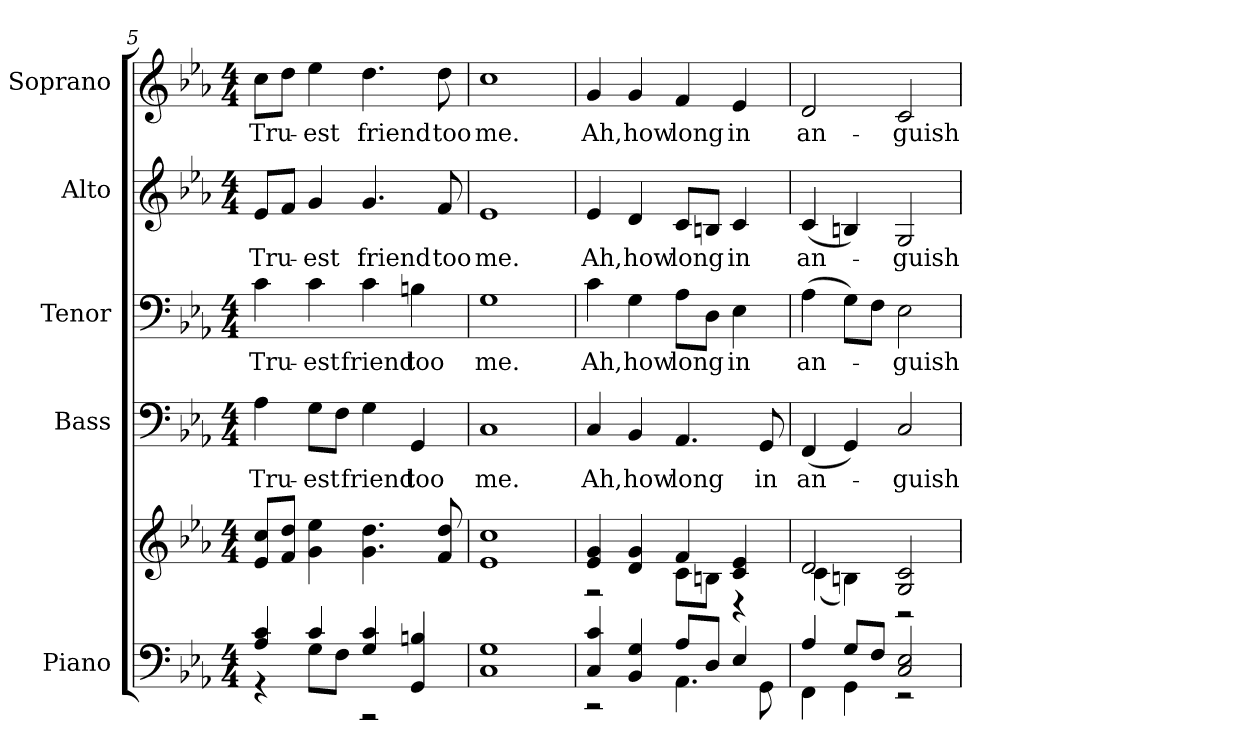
**kern	**kern	**kern	**text	**kern	**text	**kern	**text	**kern	**text
*part5	*part5	*part4	*part4	*part3	*part3	*part2	*part2	*part1	*part1
*staff6	*staff5	*staff4	*staff4	*staff3	*staff3	*staff2	*staff2	*staff1	*staff1
*I"Piano	*	*I"Bass	*	*I"Tenor	*	*I"Alto	*	*I"Soprano	*
*I'Pno.	*	*I'B.	*	*I'T.	*	*I'A.	*	*I'S.	*
!!LO:PB:g=z
*clefF4	*clefG2	*clefF4	*	*clefF4	*	*clefG2	*	*clefG2	*
*k[b-e-a-]	*k[b-e-a-]	*k[b-e-a-]	*	*k[b-e-a-]	*	*k[b-e-a-]	*	*k[b-e-a-]	*
*E-:	*E-:	*E-:	*	*E-:	*	*E-:	*	*E-:	*
*M4/4	*M4/4	*M4/4	*	*M4/4	*	*M4/4	*	*M4/4	*
=5	=5	=5	=5	=5	=5	=5	=5	=5	=5
*^	*	*	*	*	*	*	*	*	*
!	!	!	!	!LO:LY:b:color=#000000	!	!	!	!	!	!
!	!	!	!	!	!	!LO:LY:b:color=#000000	!	!	!	!
!	!	!	!	!	!	!	!	!LO:LY:b:color=#000000	!	!
!	!	!	!	!	!	!	!	!	!	!LO:LY:b:color=#000000
4A-i/ 4ci	4r	8e-i/ 8cciL	4A-i\	Tru-	4ci\	Tru-	8e-i/L	Tru-	8cci\L	Tru-
.	.	8fi/ 8ddiJ	.	.	.	.	8fi/J	.	8ddi\J	.
!	!	!	!	!LO:LY:b:color=#000000	!	!	!	!	!	!
!	!	!	!	!	!	!LO:LY:b:color=#000000	!	!	!	!
!	!	!	!	!	!	!	!	!LO:LY:b:color=#000000	!	!
!	!	!	!	!	!	!	!	!	!	!LO:LY:b:color=#000000
4ci/	8Gi\L	4gi\ 4ee-i	8Gi\L	-est	4ci\	-est	4gi/	-est	4ee-i\	-est
.	8Fi\J	.	8Fi\J	.	.	.	.	.	.	.
!	!	!	!	!LO:LY:b:color=#000000	!	!	!	!	!	!
!	!	!	!	!	!	!LO:LY:b:color=#000000	!	!	!	!
!	!	!	!	!	!	!	!	!LO:LY:b:color=#000000	!	!
!	!	!	!	!	!	!	!	!	!	!LO:LY:b:color=#000000
4Gi/ 4ci	2r	4.gi\ 4.ddi	4Gi\	friend	4ci\	friend	4.gi/	friend	4.ddi\	friend
!	!	!	!	!LO:LY:b:color=#000000	!	!	!	!	!	!
!	!	!	!	!	!	!LO:LY:b:color=#000000	!	!	!	!
4GGi/ 4Bni	.	.	4GGi/	too	4Bni\	too	.	.	.	.
!	!	!	!	!	!	!	!	!LO:LY:b:color=#000000	!	!
!	!	!	!	!	!	!	!	!	!	!LO:LY:b:color=#000000
.	.	8fi/ 8ddi	.	.	.	.	8fi/	too	8ddi\	too
*v	*v	*	*	*	*	*	*	*	*	*
=6	=6	=6	=6	=6	=6	=6	=6	=6	=6
!	!	!	!LO:LY:b:color=#000000	!	!	!	!	!	!
!	!	!	!	!	!LO:LY:b:color=#000000	!	!	!	!
!	!	!	!	!	!	!	!LO:LY:b:color=#000000	!	!
!	!	!	!	!	!	!	!	!	!LO:LY:b:color=#000000
1Ci 1Gi	1e-i 1cci	1Ci	me.	1Gi	me.	1e-i	me.	1cci	me.
!!LO:PB:g=z
=7	=7	=7	=7	=7	=7	=7	=7	=7	=7
*^	*^	*	*	*	*	*	*	*	*
!	!	!	!	!	!LO:LY:b:color=#000000	!	!	!	!	!	!
!	!	!	!	!	!	!	!LO:LY:b:color=#000000	!	!	!	!
!	!	!	!	!	!	!	!	!	!LO:LY:b:color=#000000	!	!
!	!	!	!	!	!	!	!	!	!	!	!LO:LY:b:color=#000000
4Ci/ 4ci	2r	4e-i/ 4gi	2r	4Ci/	Ah,	4ci\	Ah,	4e-i/	Ah,	4gi/	Ah,
!	!	!	!	!	!LO:LY:b:color=#000000	!	!	!	!	!	!
!	!	!	!	!	!	!	!LO:LY:b:color=#000000	!	!	!	!
!	!	!	!	!	!	!	!	!	!LO:LY:b:color=#000000	!	!
!	!	!	!	!	!	!	!	!	!	!	!LO:LY:b:color=#000000
4BB-i/ 4Gi	.	4di/ 4gi	.	4BB-i/	how	4Gi\	how	4di/	how	4gi/	how
!	!	!	!	!	!LO:LY:b:color=#000000	!	!	!	!	!	!
!	!	!	!	!	!	!	!LO:LY:b:color=#000000	!	!	!	!
!	!	!	!	!	!	!	!	!	!LO:LY:b:color=#000000	!	!
!	!	!	!	!	!	!	!	!	!	!	!LO:LY:b:color=#000000
8A-i/L	4.AA-i\	4fi/	8ci\L	4.AA-i/	long	8A-i\L	long	8ci/L	long	4fi/	long
8Di/J	.	.	8Bni\J	.	.	8Di\J	.	8Bni/J	.	.	.
!	!	!	!	!	!	!	!LO:LY:b:color=#000000	!	!	!	!
!	!	!	!	!	!	!	!	!	!LO:LY:b:color=#000000	!	!
!	!	!	!	!	!	!	!	!	!	!	!LO:LY:b:color=#000000
4E-i/	.	4ci/ 4e-i	4r	.	.	4E-i\	in	4ci/	in	4e-i/	in
!	!	!	!	!	!LO:LY:b:color=#000000	!	!	!	!	!	!
.	8GGi\	.	.	8GGi/	in	.	.	.	.	.	.
=8	=8	=8	=8	=8	=8	=8	=8	=8	=8	=8	=8
!	!	!	!	!	!LO:LY:b:color=#000000	!	!	!	!	!	!
!	!	!	!	!	!	!	!LO:LY:b:color=#000000	!	!	!	!
!	!	!	!	!	!	!	!	!	!LO:LY:b:color=#000000	!	!
!	!	!	!	!	!	!	!	!	!	!	!LO:LY:b:color=#000000
4A-i/	4FFi\	2di/	(4ci\	(4FFi/	an-	(4A-i\	an-	(4ci/	an-	2di/	an-
8Gi/L	4GGi\	.	4Bni\)	4GGi/)	.	8Gi\L)	.	4Bni/)	.	.	.
8Fi/J	.	.	.	.	.	8Fi\J	.	.	.	.	.
!	!	!	!	!	!LO:LY:b:color=#000000	!	!	!	!	!	!
!	!	!	!	!	!	!	!LO:LY:b:color=#000000	!	!	!	!
!	!	!	!	!	!	!	!	!	!LO:LY:b:color=#000000	!	!
!	!	!	!	!	!	!	!	!	!	!	!LO:LY:b:color=#000000
2Ci/ 2E-i	2r	2Gi/ 2ci	2r	2Ci/	-guish	2E-i\	-guish	2Gi/	-guish	2ci/	-guish
*v	*v	*	*	*	*	*	*	*	*	*	*
*	*v	*v	*	*	*	*	*	*	*	*
=	=	=	=	=	=	=	=	=	=
*-	*-	*-	*-	*-	*-	*-	*-	*-	*-
